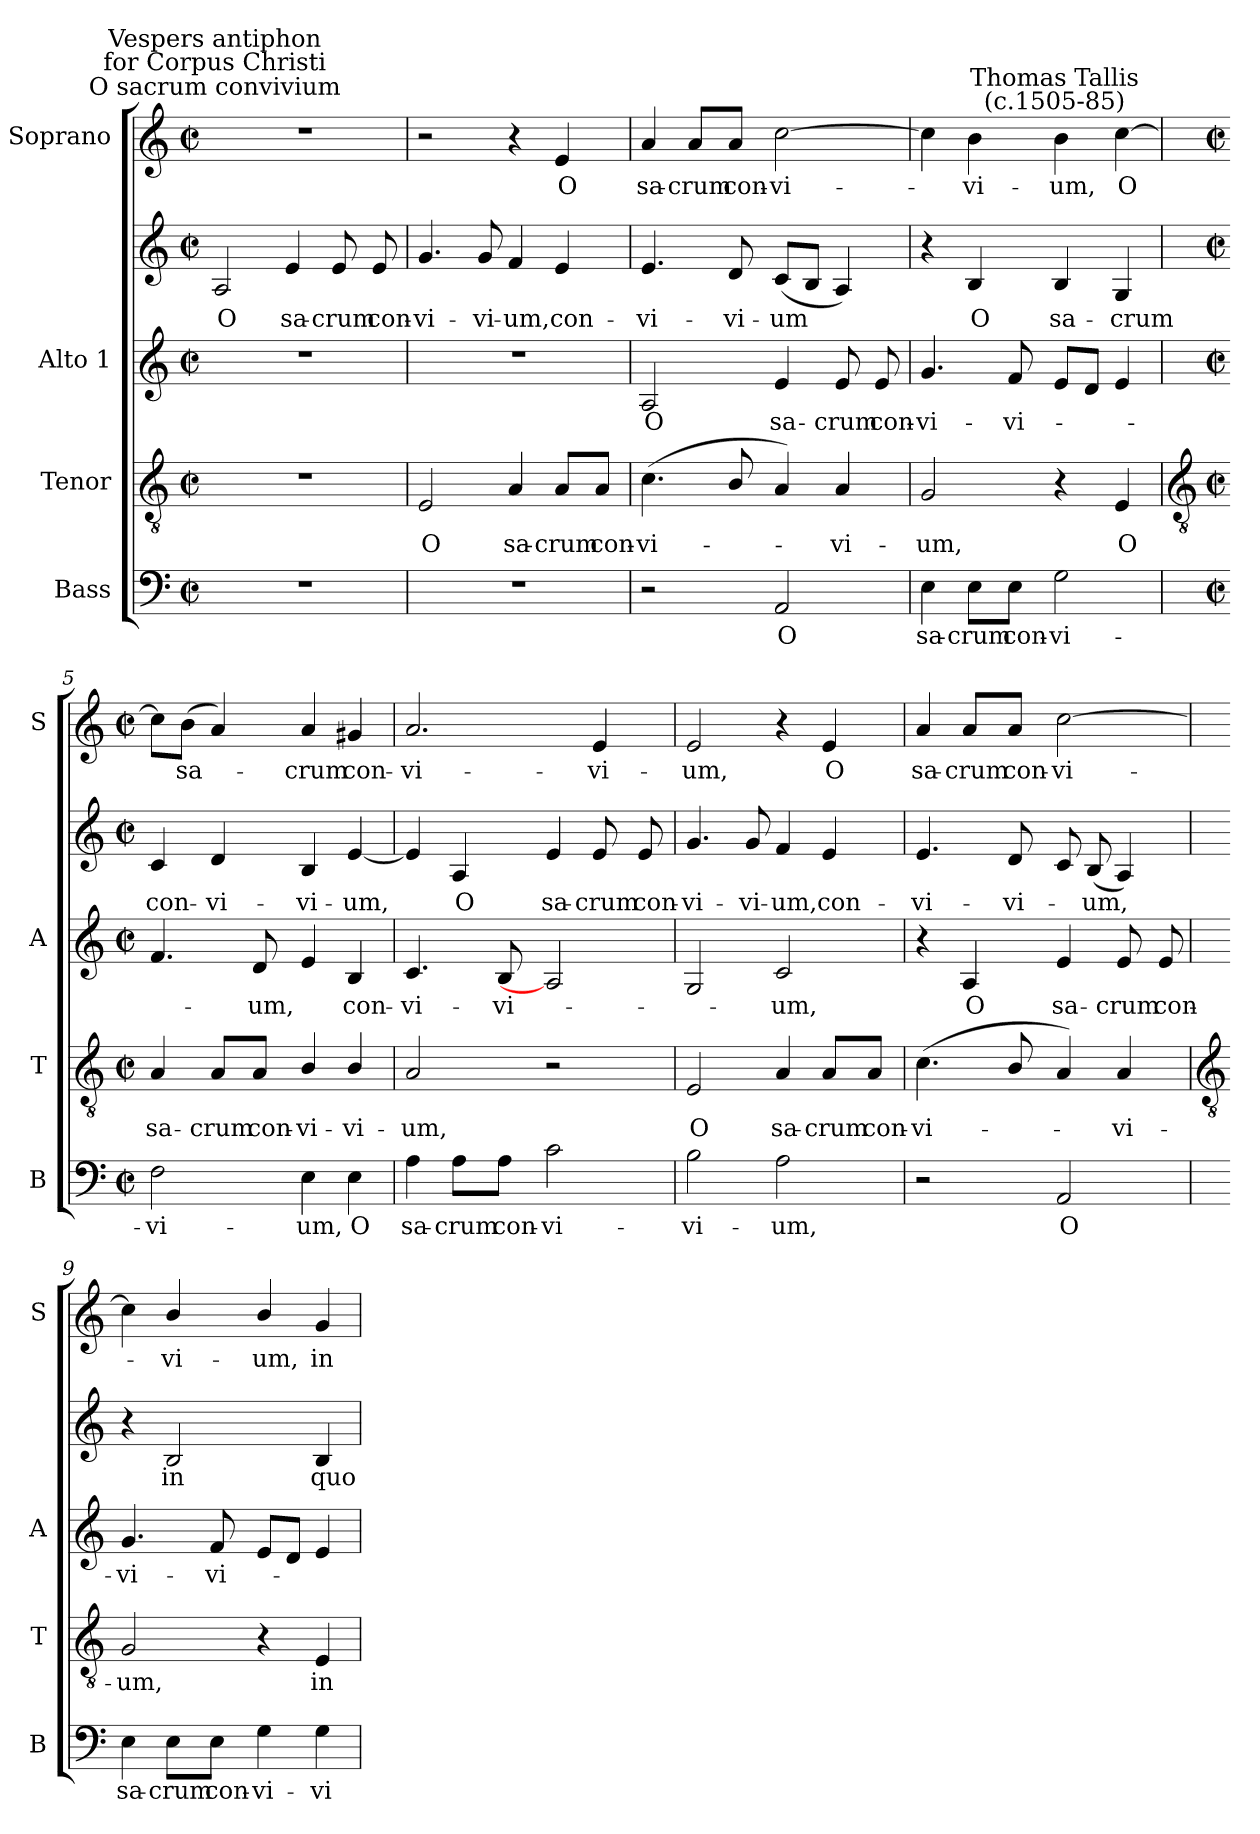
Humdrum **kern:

**kern	**text	**kern	**text	**kern	**text	**kern	**text	**kern	**text
*part4	*part4	*part3	*part3	*part2	*part2	*part2	*part2	*part1	*part1
*staff5	*staff5	*staff4	*staff4	*staff3	*staff3	*staff2	*staff2	*staff1	*staff1
*I"Bass	*	*I"Tenor	*	*I"Alto 1	*	*	*	*I"Soprano	*
*I'B	*	*I'T	*	*I'A	*	*	*	*I'S	*
*clefF4	*	*clefGv2	*	*clefG2	*	*clefG2	*	*clefG2	*
*k[]	*	*k[]	*	*k[]	*	*k[]	*	*k[]	*
*C:	*	*C:	*	*C:	*	*C:	*	*C:	*
*M2/2	*	*M2/2	*	*M2/2	*	*M2/2	*	*M2/2	*
*met(c|)	*	*met(c|)	*	*met(c|)	*	*met(c|)	*	*met(c|)	*
=1	=1	=1	=1	=1	=1	=1	=1	=1	=1
!	!	!	!	!	!	!	!	!LO:TX:a:cj:t=O sacrum convivium	!
!	!	!	!	!	!	!	!	!LO:TX:a:cj:t=Vespers antiphon\nfor Corpus Christi	!
!	!	!	!	!	!	!	!LO:LY:b	!	!
1r	.	1r	.	1r	.	2A	O	1r	.
!	!	!	!	!	!	!	!LO:LY:b	!	!
.	.	.	.	.	.	4e	sa-	.	.
!	!	!	!	!	!	!	!LO:LY:b	!	!
.	.	.	.	.	.	8e	-crum	.	.
!	!	!	!	!	!	!	!LO:LY:b	!	!
.	.	.	.	.	.	8e	con-	.	.
=2	=2	=2	=2	=2	=2	=2	=2	=2	=2
!	!	!	!LO:LY:b	!	!	!	!LO:LY:b	!	!
1r	.	2E	O	1r	.	4.g	-vi-	2r	.
!	!	!	!	!	!	!	!LO:LY:b	!	!
.	.	.	.	.	.	8g	-vi-	.	.
!	!	!	!LO:LY:b	!	!	!	!LO:LY:b	!	!
.	.	4A	sa-	.	.	4f	-um,	4r	.
!	!	!	!LO:LY:b	!	!	!	!LO:LY:b	!	!LO:LY:b
.	.	8A/L	-crum	.	.	4e	con-	4e	O
!	!	!	!LO:LY:b	!	!	!	!	!	!
.	.	8A/J	con-	.	.	.	.	.	.
=3	=3	=3	=3	=3	=3	=3	=3	=3	=3
!	!	!	!LO:LY:b	!	!LO:LY:b	!	!LO:LY:b	!	!LO:LY:b
2r	.	(<4.c	-vi-	2A	O	4.e	-vi-	4a	sa-
!	!	!	!	!	!	!	!	!	!LO:LY:b
.	.	.	.	.	.	.	.	8a/L	-crum
!	!	!	!	!	!	!	!LO:LY:b	!	!LO:LY:b
.	.	8B/	.	.	.	8d	-vi-	8a/J	con-
!	!LO:LY:b	!	!	!	!LO:LY:b	!	!LO:LY:b	!	!LO:LY:b
2AA	O	4A)	.	4e	sa-	(<8cL	-um	[2cc	-vi-
.	.	.	.	.	.	8BJ	.	.	.
!	!	!	!LO:LY:b	!	!LO:LY:b	!	!	!	!
.	.	4A	vi-	8e	-crum	4A)	.	.	.
!	!	!	!	!	!LO:LY:b	!	!	!	!
.	.	.	.	8e	con-	.	.	.	.
=4	=4	=4	=4	=4	=4	=4	=4	=4	=4
!	!LO:LY:b	!	!LO:LY:b	!	!LO:LY:b	!	!	!	!
4E	sa-	2G	-um,	4.g	vi-	4r	.	4cc]	.
!	!LO:LY:b	!	!	!	!	!	!LO:LY:b	!	!LO:LY:b
8E\L	-crum	.	.	.	.	4B	-O	4b	vi-
!	!LO:LY:b	!	!	!	!LO:LY:b	!	!	!	!
8E\J	con-	.	.	8f	-vi-	.	.	.	.
!	!	!	!	!	!	!	!	!LO:TX:a:cj:t=Thomas Tallis\n(c.1505-85)	!
!	!LO:LY:b	!	!	!	!	!	!LO:LY:b	!	!LO:LY:b
2G	-vi-	4r	.	8eL	.	4B	sa-	4b	-um,
.	.	.	.	8dJ	.	.	.	.	.
!	!	!	!LO:LY:b	!	!	!	!LO:LY:b	!	!LO:LY:b
.	.	4E	O	4e	.	4G	-crum	[4cc	O
!!LO:LB:g=z
=5	=5	=5	=5	=5	=5	=5	=5	=5	=5
*	*	*clefGv2	*	*	*	*	*	*	*
*M2/2	*	*M2/2	*	*M2/2	*	*M2/2	*	*M2/2	*
*met(c|)	*	*met(c|)	*	*met(c|)	*	*met(c|)	*	*met(c|)	*
!	!LO:LY:b	!	!LO:LY:b	!	!	!	!LO:LY:b	!	!
2F	-vi-	4A	sa-	4.f	.	4c	con-	8cc\L]	.
!	!	!	!	!	!	!	!	!	!LO:LY:b
.	.	.	.	.	.	.	.	(<8b\J	sa-
!	!	!	!LO:LY:b	!	!	!	!LO:LY:b	!	!
.	.	8A/L	-crum	.	.	4d	-vi-	4a)	.
!	!	!	!LO:LY:b	!	!LO:LY:b	!	!	!	!
.	.	8A/J	con-	8d	um,	.	.	.	.
!	!LO:LY:b	!	!LO:LY:b	!	!	!	!LO:LY:b	!	!LO:LY:b
4E	-um,	4B/	-vi-	4e	.	4B	-vi-	4a	crum
!	!LO:LY:b	!	!LO:LY:b	!	!LO:LY:b	!	!LO:LY:b	!	!LO:LY:b
4E	O	4B/	-vi-	4B	con-	[4e	-um,	4g#X	con-
=6	=6	=6	=6	=6	=6	=6	=6	=6	=6
!	!LO:LY:b	!	!LO:LY:b	!	!LO:LY:b	!	!	!	!LO:LY:b
4A	sa-	2A	-um,	4.c	-vi-	4e]	.	2.a	-vi-
!	!LO:LY:b	!	!	!	!	!	!LO:LY:b	!	!
8A\L	-crum	.	.	.	.	4A	-O	.	.
!	!LO:LY:b	!	!	!	!LO:LY:b	!	!	!	!
8A\J	con-	.	.	8B	-vi-	.	.	.	.
!	!LO:LY:b	!	!	!	!	!	!LO:LY:b	!	!
2c	-vi-	2r	.	2A]	.	4e	sa-	.	.
!	!	!	!	!	!	!	!LO:LY:b	!	!LO:LY:b
.	.	.	.	.	.	8e	-crum	4e	-vi-
!	!	!	!	!	!	!	!LO:LY:b	!	!
.	.	.	.	.	.	8e	con-	.	.
=7	=7	=7	=7	=7	=7	=7	=7	=7	=7
!	!LO:LY:b	!	!LO:LY:b	!	!	!	!LO:LY:b	!	!LO:LY:b
2B	-vi-	2E	O	2G	.	4.g	vi-	2e	-um,
!	!	!	!	!	!	!	!LO:LY:b	!	!
.	.	.	.	.	.	8g	-vi-	.	.
!	!LO:LY:b	!	!LO:LY:b	!	!LO:LY:b	!	!LO:LY:b	!	!
2A	-um,	4A	sa-	2c	-um,	4f	-um,	4r	.
!	!	!	!LO:LY:b	!	!	!	!LO:LY:b	!	!LO:LY:b
.	.	8A/L	-crum	.	.	4e	con-	4e	O
!	!	!	!LO:LY:b	!	!	!	!	!	!
.	.	8A/J	con-	.	.	.	.	.	.
=8	=8	=8	=8	=8	=8	=8	=8	=8	=8
!	!	!	!LO:LY:b	!	!	!	!LO:LY:b	!	!LO:LY:b
2r	.	(<4.c	-vi-	4r	.	4.e	vi-	4a	sa-
!	!	!	!	!	!LO:LY:b	!	!	!	!LO:LY:b
.	.	.	.	4A	O	.	.	8a/L	-crum
!	!	!	!	!	!	!	!LO:LY:b	!	!LO:LY:b
.	.	8B/	.	.	.	8d	-vi-	8a/J	con-
!	!LO:LY:b	!	!	!	!LO:LY:b	!	!	!	!LO:LY:b
2AA	O	4A)	.	4e	sa-	8c	.	[2cc	-vi-
!	!	!	!	!	!	!	!LO:LY:b	!	!
.	.	.	.	.	.	(<8B	-um,	.	.
!	!	!	!LO:LY:b	!	!LO:LY:b	!	!	!	!
.	.	4A	vi-	8e	-crum	4A)	.	.	.
!	!	!	!	!	!LO:LY:b	!	!	!	!
.	.	.	.	8e	con-	.	.	.	.
!!LO:LB:g=z
=9	=9	=9	=9	=9	=9	=9	=9	=9	=9
*	*	*clefGv2	*	*	*	*	*	*	*
!	!LO:LY:b	!	!LO:LY:b	!	!LO:LY:b	!	!	!	!
4E	sa-	2G	-um,	4.g	vi-	4r	.	4cc]	.
!	!LO:LY:b	!	!	!	!	!	!LO:LY:b	!	!LO:LY:b
8E\L	-crum	.	.	.	.	2B	-in	4b/	-vi-
!	!LO:LY:b	!	!	!	!LO:LY:b	!	!	!	!
8E\J	con-	.	.	8f	-vi-	.	.	.	.
!	!LO:LY:b	!	!	!	!	!	!	!	!LO:LY:b
4G	-vi-	4r	.	8eL	.	.	.	4b/	-um,
.	.	.	.	8dJ	.	.	.	.	.
!	!LO:LY:b	!	!LO:LY:b	!	!	!	!LO:LY:b	!	!LO:LY:b
4G	-vi-	4E	in	4e	.	4B	quo	4g	in
=	=	=	=	=	=	=	=	=	=
*-	*-	*-	*-	*-	*-	*-	*-	*-	*-
